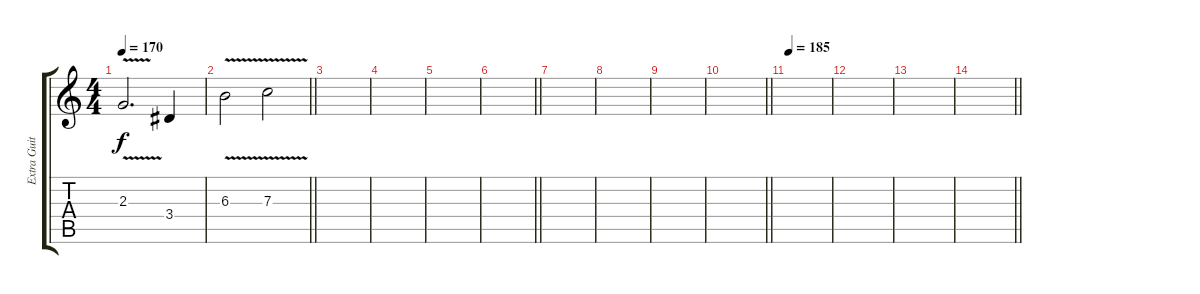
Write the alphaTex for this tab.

\track ("Extra Guitar 2" "Extra Guit") {instrument overdrivenguitar}
\staff {score tabs}
\tuning (D4 A3 F3 C3 G2 C2) {hide}
\ts (4 4)
\tempo 170
\clef g2
\ks c
2.3{v}.2{d dy f} 3.4.4 |
\barLineRight lightlight
6.3{v}.2 7.3{v}.2 |
|
|
|
\barLineRight lightlight
|
|
|
|
\barLineRight lightlight
|
\tempo 185
|
|
|
\barLineRight lightlight
